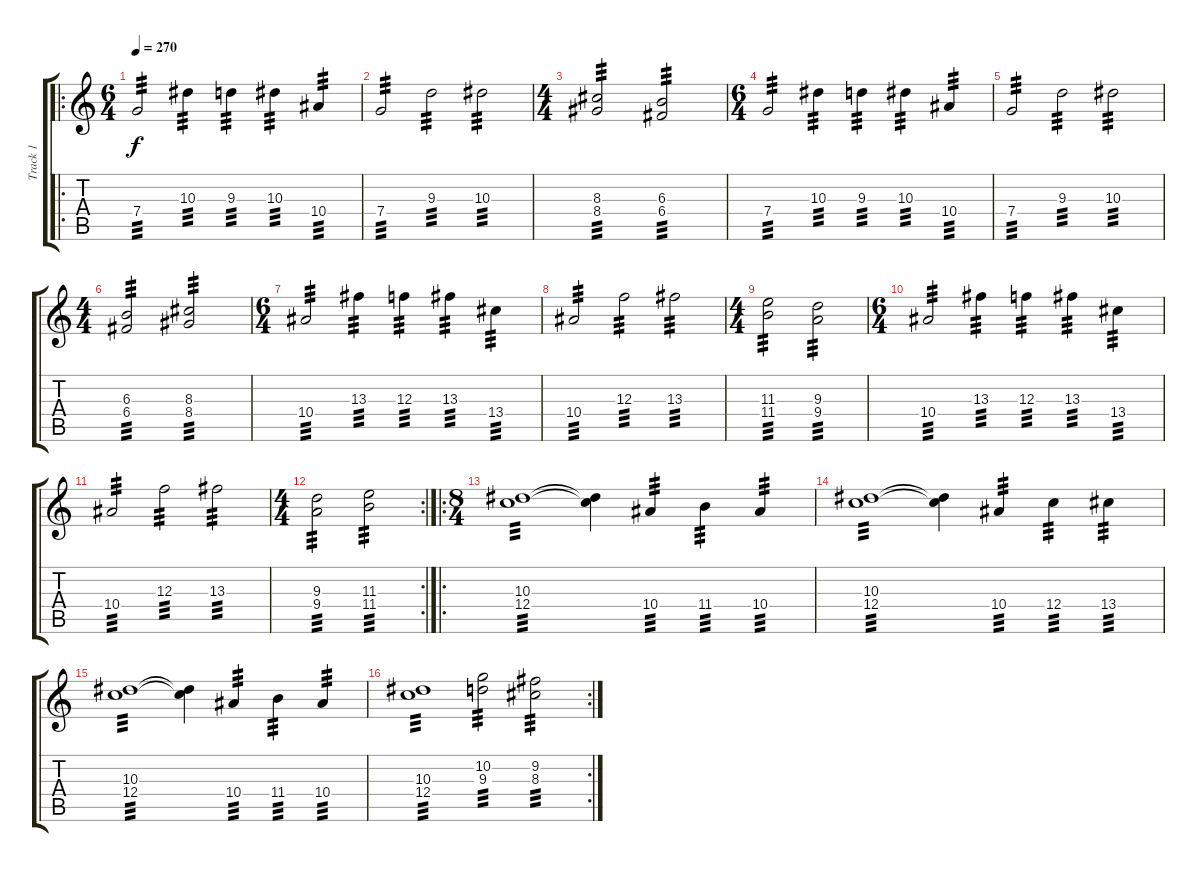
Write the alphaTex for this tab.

\track ("Track 1" "Track 1") {instrument distortionguitar}
\staff {score tabs}
\tuning (D4 A3 F3 C3 G2 C2) {hide}
\ro
\ts (6 4)
\tempo 270
\clef g2
\ks c
7.4.2{tp 3 dy f instrument distortionguitar} 10.3.4{tp 3} 9.3.4{tp 3} 10.3.4{tp 3} 10.4.4{tp 3} |
7.4.2{tp 3} 9.3.2{tp 3} 10.3.2{tp 3} |
\ts (4 4)
(8.3 8.4).2{tp 3} (6.3 6.4).2{tp 3} |
\ts (6 4)
7.4.2{tp 3} 10.3.4{tp 3} 9.3.4{tp 3} 10.3.4{tp 3} 10.4.4{tp 3} |
7.4.2{tp 3} 9.3.2{tp 3} 10.3.2{tp 3} |
\ts (4 4)
(6.3 6.4).2{tp 3} (8.3 8.4).2{tp 3} |
\ts (6 4)
10.4.2{tp 3} 13.3.4{tp 3} 12.3.4{tp 3} 13.3.4{tp 3} 13.4.4{tp 3} |
10.4.2{tp 3} 12.3.2{tp 3} 13.3.2{tp 3} |
\ts (4 4)
(11.3 11.4).2{tp 3} (9.3 9.4).2{tp 3} |
\ts (6 4)
10.4.2{tp 3} 13.3.4{tp 3} 12.3.4{tp 3} 13.3.4{tp 3} 13.4.4{tp 3} |
10.4.2{tp 3} 12.3.2{tp 3} 13.3.2{tp 3} |
\rc 2
\ts (4 4)
(9.3 9.4).2{tp 3} (11.3 11.4).2{tp 3} |
\ro
\ts (8 4)
(10.3 12.4).1{tp 3} (10.3{t} 12.4{t}).4 10.4.4{tp 3} 11.4.4{tp 3} 10.4.4{tp 3} |
(10.3 12.4).1{tp 3} (10.3{t} 12.4{t}).4 10.4.4{tp 3} 12.4.4{tp 3} 13.4.4{tp 3} |
(10.3 12.4).1{tp 3} (10.3{t} 12.4{t}).4 10.4.4{tp 3} 11.4.4{tp 3} 10.4.4{tp 3} |
\rc 2
(10.3 12.4).1{tp 3} (10.2 9.3).2{tp 3} (9.2 8.3).2{tp 3}
